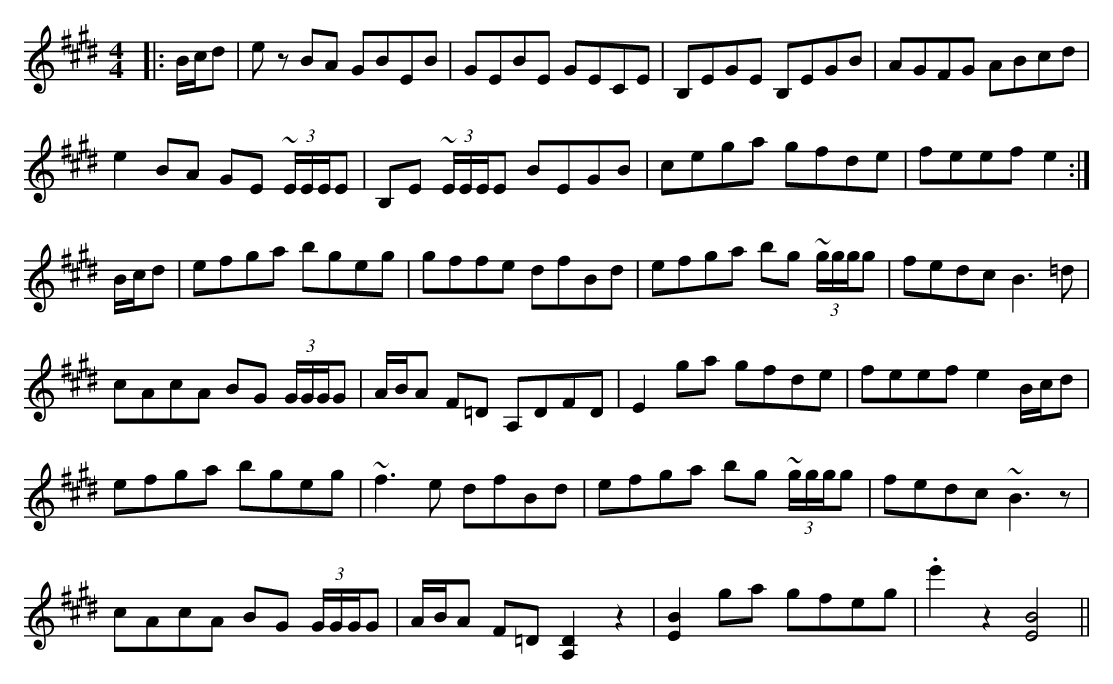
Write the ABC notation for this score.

X:1
M:4/4
K:E
|:B/c/d|ez BA GBEB|GEBE GECE|B,EGE B,EGB|AGFG ABcd|
e2 BA GE ~(3E/E/E/E|B,E ~(3E/E/E/E BEGB|cega gfde|feef e2:|
B/c/d|efga bgeg|gffe dfBd|efga bg ~(3g/g/g/g|fedc B3 =d|
cAcA BG (3G/G/G/G|A/B/A F=D A,DFD|E2 ga gfde|feef e2 B/c/d|
efga bgeg|~f3 e dfBd|efga bg ~(3g/g/g/g|fedc ~B3 z|
cAcA BG (3G/G/G/G|A/B/A F=D [A,2D2]z2|[E2B2] ga gfeg|.e'2 z2 [E4B4]||
